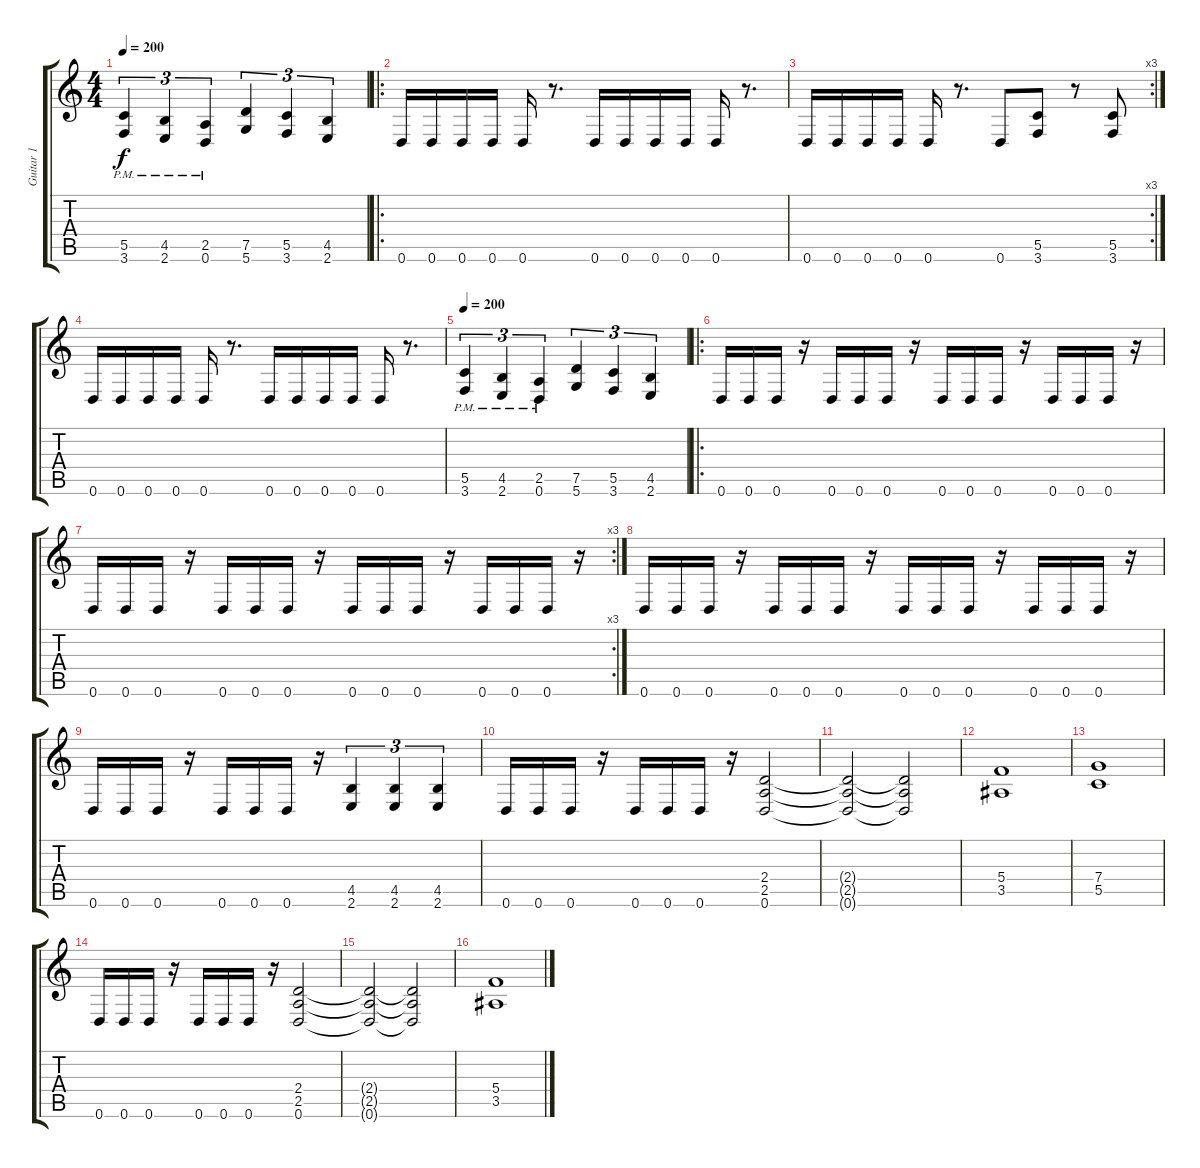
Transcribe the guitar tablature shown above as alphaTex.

\track ("Guitar 1" "Guitar 1") {instrument overdrivenguitar}
\staff {score tabs}
\tuning (D4 A3 F3 C3 G2 D2) {hide}
\ts (4 4)
\tempo 200
\clef g2
\ks c
(5.5{pm} 3.6{pm}).4{tu (3 2) dy f} (4.5{pm} 2.6{pm}).4{tu (3 2)} (2.5{pm} 0.6{pm}).4{tu (3 2)} (7.5 5.6).4{tu (3 2)} (5.5 3.6).4{tu (3 2)} (4.5 2.6).4{tu (3 2)} |
\ro
0.6.16 0.6.16 0.6.16 0.6.16 0.6.16 r.8{d} 0.6.16 0.6.16 0.6.16 0.6.16 0.6.16 r.8{d} |
\rc 3
0.6.16 0.6.16 0.6.16 0.6.16 0.6.16 r.8{d} 0.6.8 (5.5 3.6).8 r.8 (5.5 3.6).8 |
0.6.16 0.6.16 0.6.16 0.6.16 0.6.16 r.8{d} 0.6.16 0.6.16 0.6.16 0.6.16 0.6.16 r.8{d} |
\tempo 200
(5.5{pm} 3.6{pm}).4{tu (3 2)} (4.5{pm} 2.6{pm}).4{tu (3 2)} (2.5{pm} 0.6{pm}).4{tu (3 2)} (7.5 5.6).4{tu (3 2)} (5.5 3.6).4{tu (3 2)} (4.5 2.6).4{tu (3 2)} |
\ro
0.6.16 0.6.16 0.6.16 r.16 0.6.16 0.6.16 0.6.16 r.16 0.6.16 0.6.16 0.6.16 r.16 0.6.16 0.6.16 0.6.16 r.16 |
\rc 3
0.6.16 0.6.16 0.6.16 r.16 0.6.16 0.6.16 0.6.16 r.16 0.6.16 0.6.16 0.6.16 r.16 0.6.16 0.6.16 0.6.16 r.16 |
0.6.16 0.6.16 0.6.16 r.16 0.6.16 0.6.16 0.6.16 r.16 0.6.16 0.6.16 0.6.16 r.16 0.6.16 0.6.16 0.6.16 r.16 |
0.6.16 0.6.16 0.6.16 r.16 0.6.16 0.6.16 0.6.16 r.16 (4.5 2.6).4{tu (3 2)} (4.5 2.6).4{tu (3 2)} (4.5 2.6).4{tu (3 2)} |
0.6.16 0.6.16 0.6.16 r.16 0.6.16 0.6.16 0.6.16 r.16 (2.4 2.5 0.6).2 |
(2.4{t} 2.5{t} 0.6{t}).2 (2.4{t} 2.5{t} 0.6{t}).2 |
(5.4 3.5).1 |
(7.4 5.5).1 |
0.6.16 0.6.16 0.6.16 r.16 0.6.16 0.6.16 0.6.16 r.16 (2.4 2.5 0.6).2 |
(2.4{t} 2.5{t} 0.6{t}).2 (2.4{t} 2.5{t} 0.6{t}).2 |
(5.4 3.5).1
